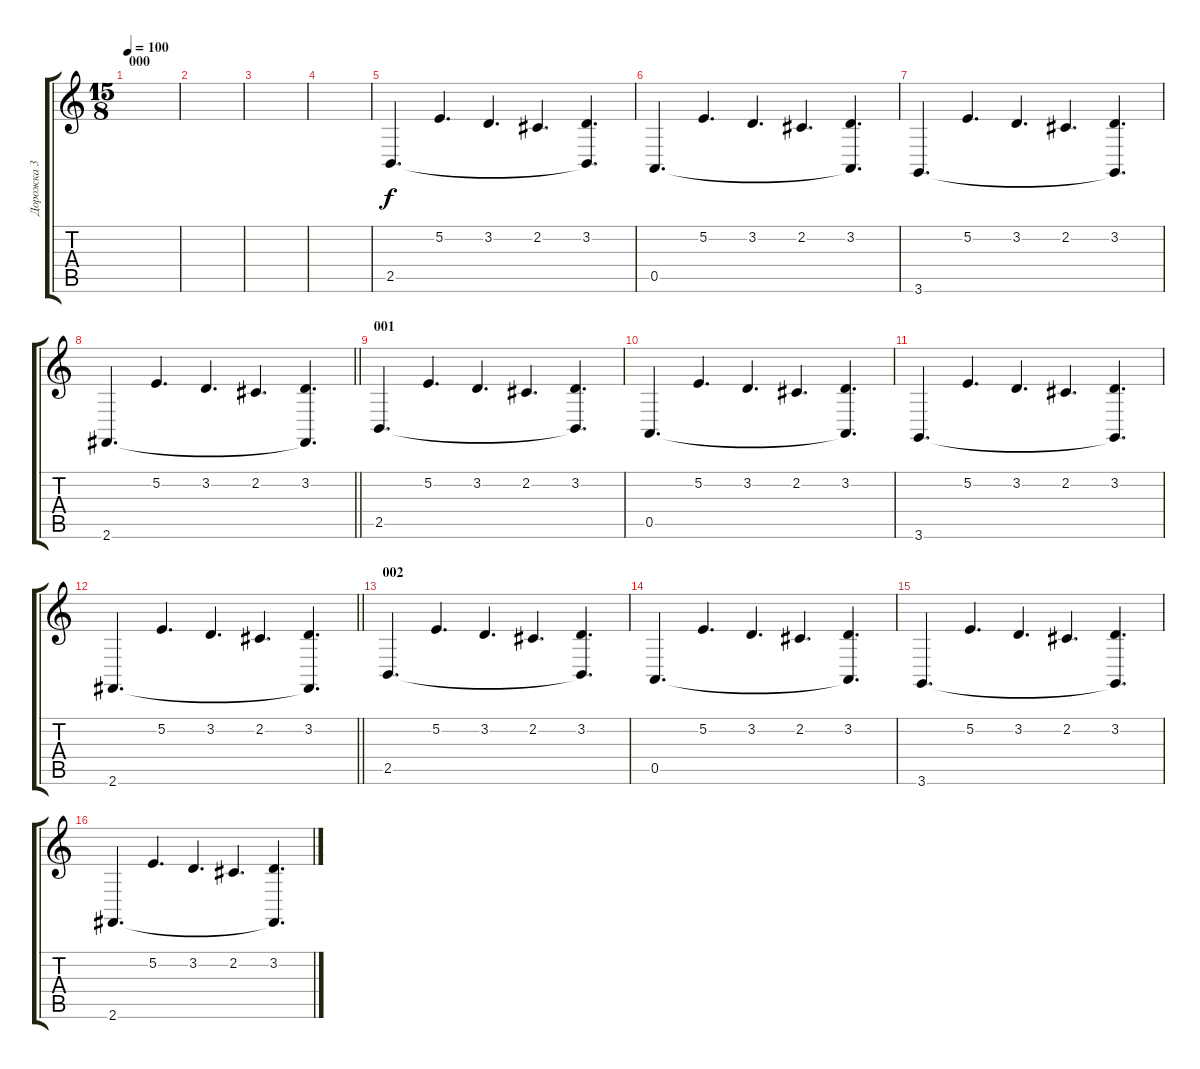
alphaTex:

\track ("Дорожка 3" "Дорожка 3") {instrument stringensemble2}
\staff {score tabs}
\tuning (E4 B3 G3 D3 A2 E2) {hide}
\ts (15 8)
\section ("" "000")
\tempo 100
\clef g2
\ks c
|
|
|
|
2.5.4{d} 5.2.4{d} 3.2.4{d} 2.2.4{d} (3.2 2.5{t}).4{d} |
0.5.4{d} 5.2.4{d} 3.2.4{d} 2.2.4{d} (3.2 0.5{t}).4{d} |
3.6.4{d} 5.2.4{d} 3.2.4{d} 2.2.4{d} (3.2 3.6{t}).4{d} |
\barLineRight lightlight
2.6.4{d} 5.2.4{d} 3.2.4{d} 2.2.4{d} (3.2 2.6{t}).4{d} |
\section ("" "001")
2.5.4{d} 5.2.4{d} 3.2.4{d} 2.2.4{d} (3.2 2.5{t}).4{d} |
0.5.4{d} 5.2.4{d} 3.2.4{d} 2.2.4{d} (3.2 0.5{t}).4{d} |
3.6.4{d} 5.2.4{d} 3.2.4{d} 2.2.4{d} (3.2 3.6{t}).4{d} |
\barLineRight lightlight
2.6.4{d} 5.2.4{d} 3.2.4{d} 2.2.4{d} (3.2 2.6{t}).4{d} |
\section ("" "002")
2.5.4{d} 5.2.4{d} 3.2.4{d} 2.2.4{d} (3.2 2.5{t}).4{d} |
0.5.4{d} 5.2.4{d} 3.2.4{d} 2.2.4{d} (3.2 0.5{t}).4{d} |
3.6.4{d} 5.2.4{d} 3.2.4{d} 2.2.4{d} (3.2 3.6{t}).4{d} |
2.6.4{d} 5.2.4{d} 3.2.4{d} 2.2.4{d} (3.2 2.6{t}).4{d}
